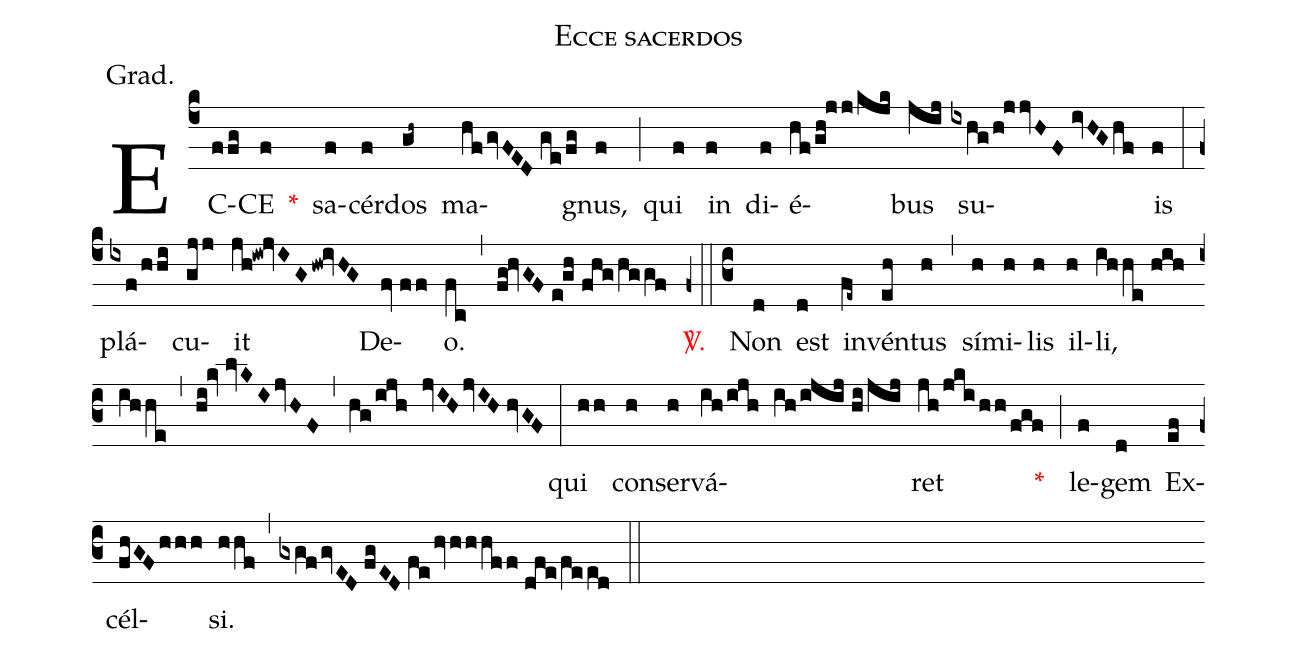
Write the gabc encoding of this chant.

name:Ecce sacerdos;
annotation:Grad.;
mode:V.;
office-part:Gradual;
%%
(c4) EC(ffg)CE(f) <v>\red{*}</v>() sa(f)cér(f)dos(gh~) ma(hfgvFED//ge/fg)gnus,(f) (;) qui(f) in(f) di(f)é(hf/gh!jj/kjk)bus(jij) su(ixhg/h!jjvHF//ivHGhf)is(f) (:) plá(ixf/hhi)cu(gjj)it(jh!iw!jvIGhw!ivHG) De(fv//ff)o.(fc) (,) (fg!hvGF//e!gh//fhg/hggf) <v>\red{\Vbar.}</v>(z0::c3) Non(d) est(d) in(fe~)vén(eh)tus(h) (,) sí(h)mi(h)lis(h) il(h)li,(ihhe//hih/ihhe) (,) (hi!kv//lvKIjvHF) (,) (hg/ijh jvIHjvIH//hvGF) (:) qui(hh) con(h)ser(h)vá(ih/ijh ih/ijij//hi/jij)ret(jh/jki/hh/fgf) <v>\red{*}</v>(;) le(f)gem(d) Ex(ef)cél(fhGFhhh)si.(hhf) (,) (gxgfgvED//fgED//fe/hvhhhff//dfe/feed) (::)
